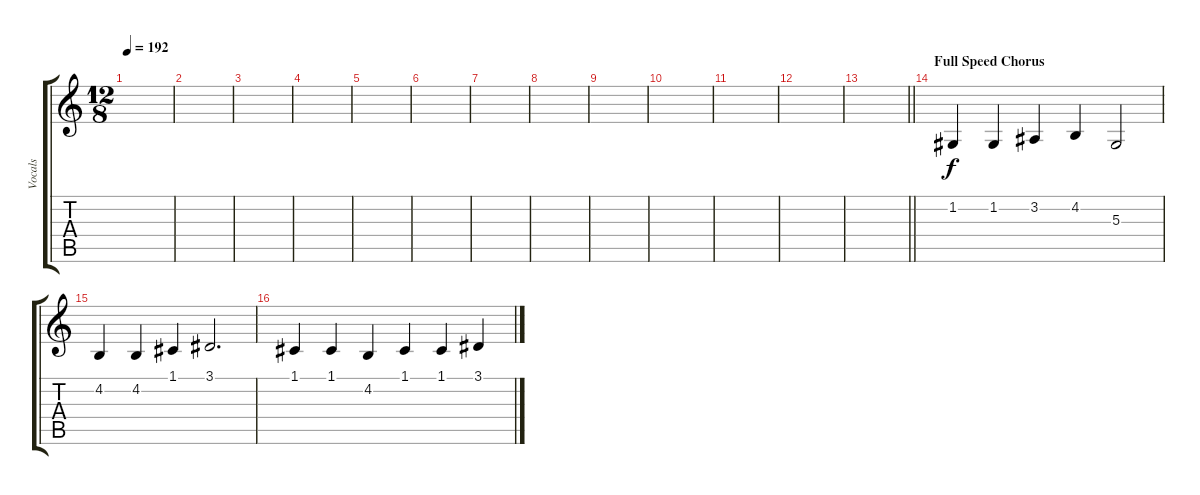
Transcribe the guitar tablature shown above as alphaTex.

\track ("Vocals" "Vocals") {instrument lead6voice}
\staff {score tabs}
\tuning (C4 G3 Eb3 Bb2 F2 C2) {hide}
\ts (12 8)
\tempo 192
\clef g2
\ks c
|
|
|
|
|
|
|
|
|
|
|
|
\barLineRight lightlight
|
\section ("" "Full Speed Chorus")
1.2.4 1.2.4 3.2.4 4.2.4 5.3.2 |
4.2.4 4.2.4 1.1.4 3.1.2{d} |
1.1.4 1.1.4 4.2.4 1.1.4 1.1.4 3.1.4
